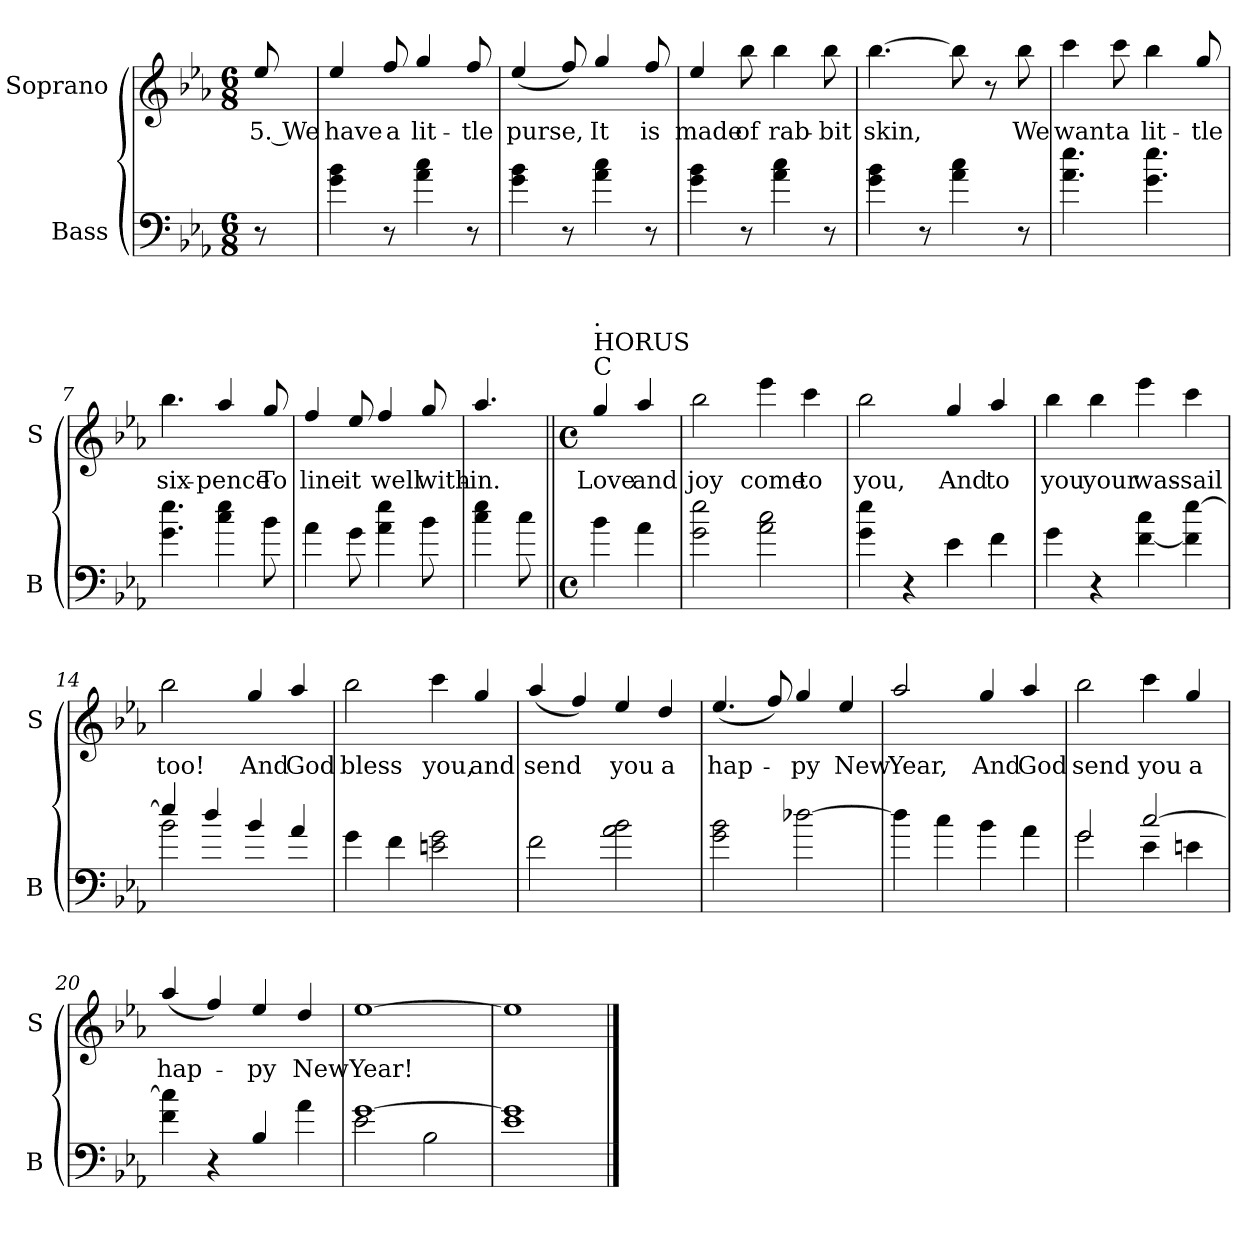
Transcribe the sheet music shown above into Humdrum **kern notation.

**kern	**kern	**text
*part2	*part1	*part1
*staff2	*staff1	*staff1
*I"Bass	*I"Soprano	*
*I'B	*I'S	*
*clefF4	*clefG2	*
*ITrd7c12	*ITrd7c12	*
*k[b-e-a-]	*k[b-e-a-]	*
*E-:	*E-:	*
*M6/8	*M6/8	*
=1	=1	=1
!	!	!LO:LY:b
8r	8e-/	5. We
=2	=2	=2
!	!	!LO:LY:b
4G\ 4B-\	4e-/	have
!	!	!LO:LY:b
8r	8f/	a
!	!	!LO:LY:b
4A-\ 4c\	4g/	lit-
!	!	!LO:LY:b
8r	8f/	-tle
=3	=3	=3
!	!	!LO:LY:b
4G\ 4B-\	(<4e-/	purse,
8r	8f/)	.
!	!	!LO:LY:b
4A-\ 4c\	4g/	It
!	!	!LO:LY:b
8r	8f/	is
=4	=4	=4
!	!	!LO:LY:b
4G\ 4B-\	4e-/	made
!	!	!LO:LY:b
8r	8b-\	of
!	!	!LO:LY:b
4A-\ 4c\	4b-\	rab-
!	!	!LO:LY:b
8r	8b-\	-bit
=5	=5	=5
!	!	!LO:LY:b
4G\ 4B-\	[4.b-\	skin,
8r	.	.
4A-\ 4c\	8b-\]	.
.	8r	.
!	!	!LO:LY:b
8r	8b-\	We
=6	=6	=6
!	!	!LO:LY:b
4.A-\ 4.e-\	4cc\	want
!	!	!LO:LY:b
.	8cc\	a
!	!	!LO:LY:b
4.G\ 4.e-\	4b-\	lit-
!	!	!LO:LY:b
.	8g/	-tle
=7	=7	=7
!	!	!LO:LY:b
4.G\ 4.e-\	4.b-\	six-
!	!	!LO:LY:b
4c\ 4e-\	4a-/	-pence
!	!	!LO:LY:b
8B-\	8g/	To
!!LO:LB:g=z
=8	=8	=8
!	!	!LO:LY:b
4A-\	4f/	line
!	!	!LO:LY:b
8G\	8e-/	it
!	!	!LO:LY:b
4A-\ 4e-\	4f/	well
!	!	!LO:LY:b
8B-\	8g/	with-
=9	=9	=9
!	!	!LO:LY:b
4c\ 4e-\	4.a-/	-in.
8c\	.	.
=10||	=10||	=10||
*M4/4	*M4/4	*
*met(c)	*met(c)	*
!	!LO:TX:a:t=C	!
!	!LO:TX:a:t=HORUS	!
!	!LO:TX:a:t=.	!
!	!	!LO:LY:b
4B-\	4g/	Love
!	!	!LO:LY:b
4A-\	4a-/	and
=11	=11	=11
!	!	!LO:LY:b
2G\ 2e-\	2b-\	joy
!	!	!LO:LY:b
2A-\ 2c\	4ee-\	come
!	!	!LO:LY:b
.	4cc\	to
=12	=12	=12
!	!	!LO:LY:b
4G\ 4e-\	2b-\	you,
4r	.	.
!	!	!LO:LY:b
4E-\	4g/	And
!	!	!LO:LY:b
4F\	4a-/	to
=13	=13	=13
!	!	!LO:LY:b
4G\	4b-\	you
!	!	!LO:LY:b
4r	4b-\	your
!	!	!LO:LY:b
[4F\ 4c\	4ee-\	was-
!	!	!LO:LY:b
4F\] [4e-\	4cc\	-sail
=14	=14	=14
*^	*	*
!	!	!	!LO:LY:b
4e-/]	2B-\	2b-\	too!
4d/	.	.	.
!	!	!	!LO:LY:b
4B-/	2ryy	4g/	And
!	!	!	!LO:LY:b
4A-/	.	4a-/	God
*v	*v	*	*
!!LO:LB:g=z
=15	=15	=15
!	!	!LO:LY:b
4G\	2b-\	bless
4F\	.	.
!	!	!LO:LY:b
2En\ 2G\	4cc\	you,
!	!	!LO:LY:b
.	4g/	and
=16	=16	=16
!	!	!LO:LY:b
2F\	(<4a-/	send
.	4f/)	.
!	!	!LO:LY:b
2A-\ 2B-\	4e-/	you
!	!	!LO:LY:b
.	4d/	a
=17	=17	=17
!	!	!LO:LY:b
2G\ 2B-\	(<4.e-/	hap-
.	8f/)	.
!	!	!LO:LY:b
[2d-X\	4g/	-py
!	!	!LO:LY:b
.	4e-/	New
=18	=18	=18
!	!	!LO:LY:b
4d-\]	2a-/	Year,
4c\	.	.
!	!	!LO:LY:b
4B-\	4g/	And
!	!	!LO:LY:b
4A-\	4a-/	God
=19	=19	=19
*^	*	*
!	!	!	!LO:LY:b
2G/	2G\	2b-\	send
!	!	!	!LO:LY:b
[>2c/	4E-\	4cc\	you
!	!	!	!LO:LY:b
.	4En\	4g/	a
=20	=20	=20	=20
!	!	!	!LO:LY:b
*v	*v	*	*
4F\ 4c\]	(<4a-/	hap-
4r	4f/)	.
!	!	!LO:LY:b
4BB-/	4e-/	-py
!	!	!LO:LY:b
4A-\	4d/	New
=21	=21	=21
*^	*	*
!	!	!	!LO:LY:b
[>1G	2E-\	[1e-	Year!
.	2BB-\	.	.
=22	=22	=22	=22
1G]	1E-	1e-]	.
*v	*v	*	*
==	==	==
*-	*-	*-
